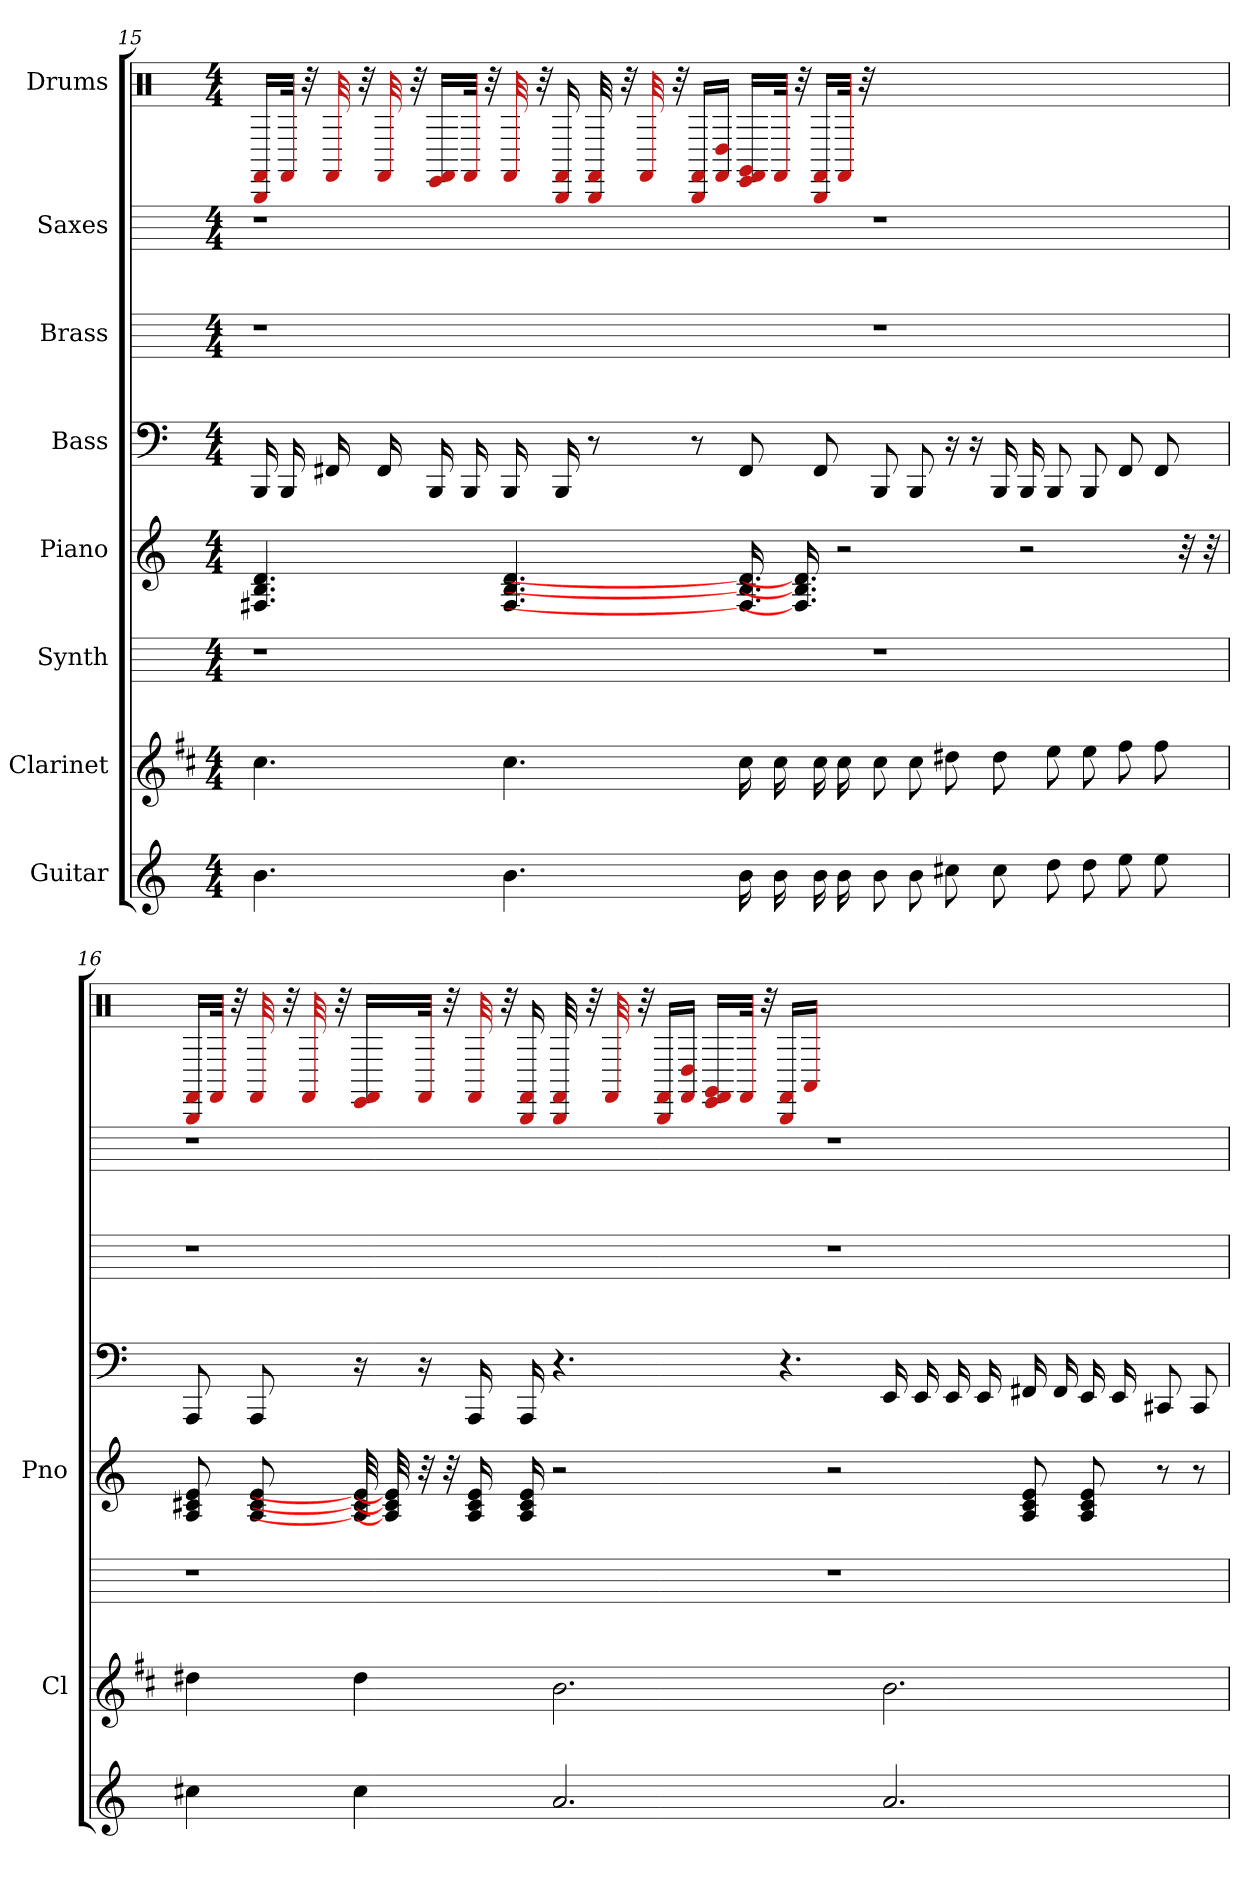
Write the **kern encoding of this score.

**kern	**kern	**kern	**kern	**kern	**kern	**kern	**kern
*part8	*part7	*part6	*part5	*part4	*part3	*part2	*part1
*staff8	*staff7	*staff6	*staff5	*staff4	*staff3	*staff2	*staff1
*I"Guitar	*I"Clarinet	*I"Synth	*I"Piano	*I"Bass	*I"Brass	*I"Saxes	*I"Drums
*	*I'Cl	*	*I'Pno	*	*	*	*
*	*	*	*	*	*	*	*clefX
*	*ITrd1c2	*	*	*	*	*ITrd8c14	*
*k[]	*k[]	*k[]	*k[]	*k[]	*k[]	*k[]	*k[]
*M4/4	*M4/4	*M4/4	*M4/4	*M4/4	*M4/4	*M4/4	*M4/4
=15	=15	=15	=15	=15	=15	=15	=15
4.b	4.b	1r	4.d 4.B 4.F#	16BBB	1r	1r	16BBB/ 16FF#/LL
.	.	.	.	16BBB	.	.	32FF#/JJk
.	.	.	.	.	.	.	32r
.	.	.	.	16FF#	.	.	32FF#
.	.	.	.	.	.	.	32r
.	.	.	.	16FF#	.	.	32FF#
.	.	.	.	.	.	.	32r
.	.	.	.	16BBB	.	.	16EE/ 16FF#/LL
.	.	.	.	16BBB	.	.	32FF#/JJk
.	.	.	.	.	.	.	32r
4.b	4.b	.	4.d 4.B 4.F#	16BBB	.	.	32FF#
.	.	.	.	.	.	.	32r
.	.	.	.	16BBB	.	.	16BBB 16FF#
.	.	.	.	8r	.	.	32BBB 32FF#
.	.	.	.	.	.	.	32r
.	.	.	.	.	.	.	32FF#
.	.	.	.	.	.	.	32r
.	.	.	.	8r	.	.	16BBB/ 16FF#/LL
.	.	.	.	.	.	.	16FF#/ 16D/JJ
16b	16b	.	16.d] 16.B] 16.F#]	8FF#	.	.	16EE/ 16FF#/ 16GG/LL
16b	16b	.	.	.	.	.	32FF#/JJk
.	.	.	16.d] 16.B] 16.F#]	.	.	.	32r
16b	16b	.	.	8FF#	.	.	16BBB/ 16FF#/LL
16b	16b	.	2r	.	.	.	32FF#/JJk
.	.	.	.	.	.	.	32r
8b	8b	1r	.	8BBB	1r	1r	1ryy
8b	8b	.	.	8BBB	.	.	.
8cc#	8cc#	.	.	16r	.	.	.
.	.	.	.	16r	.	.	.
8cc#	8cc#	.	.	16BBB	.	.	.
.	.	.	2r	16BBB	.	.	.
8dd	8dd	.	.	8BBB	.	.	.
8dd	8dd	.	.	8BBB	.	.	.
8ee	8ee	.	.	8FF#	.	.	.
8ee	8ee	.	.	8FF#	.	.	.
.	.	.	32r	.	.	.	.
.	.	.	32r	.	.	.	.
=16	=16	=16	=16	=16	=16	=16	=16
4cc#	4cc#	1r	8e 8c# 8A	8AAA	1r	1r	16BBB/ 16FF#/LL
.	.	.	.	.	.	.	32FF#/JJk
.	.	.	.	.	.	.	32r
.	.	.	8e 8c# 8A	8AAA	.	.	32FF#
.	.	.	.	.	.	.	32r
.	.	.	.	.	.	.	32FF#
.	.	.	.	.	.	.	32r
4cc#	4cc#	.	32e] 32c#] 32A]	16r	.	.	16EE/ 16FF#/LL
.	.	.	32e] 32c#] 32A]	.	.	.	.
.	.	.	32r	16r	.	.	32FF#/JJk
.	.	.	32r	.	.	.	32r
.	.	.	16e 16c# 16A	16AAA	.	.	32FF#
.	.	.	.	.	.	.	32r
.	.	.	16e 16c# 16A	16AAA	.	.	16BBB 16FF#
2.a	2.a	.	2r	4.r	.	.	32BBB 32FF#
.	.	.	.	.	.	.	32r
.	.	.	.	.	.	.	32FF#
.	.	.	.	.	.	.	32r
.	.	.	.	.	.	.	16BBB/ 16FF#/LL
.	.	.	.	.	.	.	16FF#/ 16D/JJ
.	.	.	.	.	.	.	16EE/ 16FF#/ 16GG/LL
.	.	.	.	.	.	.	32FF#/JJk
.	.	.	.	.	.	.	32r
.	.	.	.	4.r	.	.	16BBB/ 16FF#/LL
.	.	.	.	.	.	.	16AA#/JJ
.	.	1r	2r	.	1r	1r	1ryy
2.a	2.a	.	.	16EE	.	.	.
.	.	.	.	16EE	.	.	.
.	.	.	.	16EE	.	.	.
.	.	.	.	16EE	.	.	.
.	.	.	8e 8c# 8A	16FF#	.	.	.
.	.	.	.	16FF#	.	.	.
.	.	.	8e 8c# 8A	16EE	.	.	.
.	.	.	.	16EE	.	.	.
.	.	.	8r	8CC#	.	.	.
.	.	.	8r	8CC#	.	.	.
=	=	=	=	=	=	=	=
*-	*-	*-	*-	*-	*-	*-	*-
